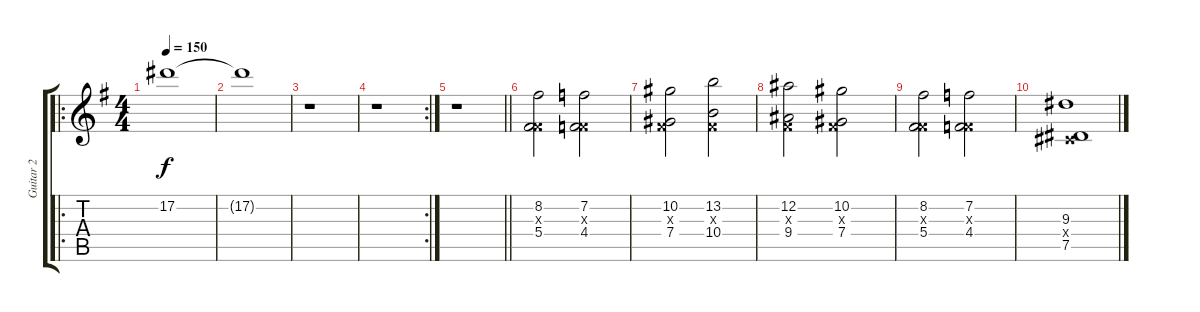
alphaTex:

\track ("Guitar 2" "Guitar 2") {instrument distortionguitar}
\staff {score tabs}
\tuning (Eb4 Bb3 Gb3 Db3 Ab2 Eb2) {hide}
\ro
\ts (4 4)
\tempo 150
\clef g2
\ks g
17.2.1{dy f} |
17.2{t}.1 |
r.1 |
\rc 2
r.1 |
\barLineRight lightlight
r.1 |
(8.2 0.3{x} 5.4).2 (7.2 0.3{x} 4.4).2 |
(10.2 0.3{x} 7.4).2 (13.2 0.3{x} 10.4).2 |
(12.2 0.3{x} 9.4).2 (10.2 0.3{x} 7.4).2 |
(8.2 0.3{x} 5.4).2 (7.2 0.3{x} 4.4).2 |
(9.3 0.4{x} 7.5).1
